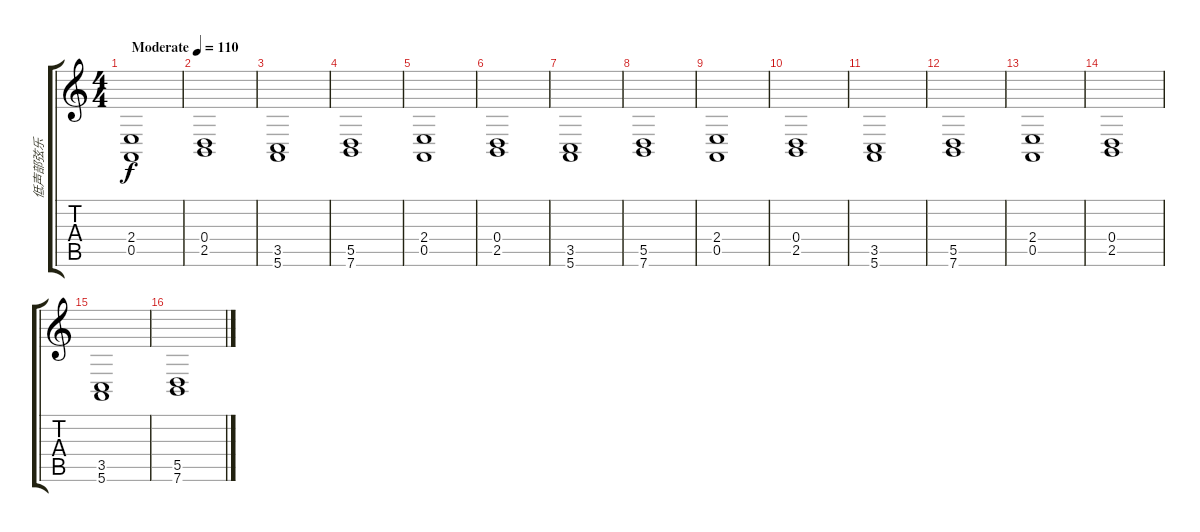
\track ("低声部弦乐" "低声部弦乐") {instrument stringensemble1}
\staff {score tabs}
\tuning (E4 B3 G3 D3 A2 E2) {hide}
\ts (4 4)
\tempo (110 "Moderate")
\clef g2
\ks c
(2.4 0.5).1{dy f instrument stringensemble1} |
(0.4 2.5).1 |
(3.5 5.6).1 |
(5.5 7.6).1 |
(2.4 0.5).1 |
(0.4 2.5).1 |
(3.5 5.6).1 |
(5.5 7.6).1 |
(2.4 0.5).1 |
(0.4 2.5).1 |
(3.5 5.6).1 |
(5.5 7.6).1 |
(2.4 0.5).1 |
(0.4 2.5).1 |
(3.5 5.6).1 |
(5.5 7.6).1
